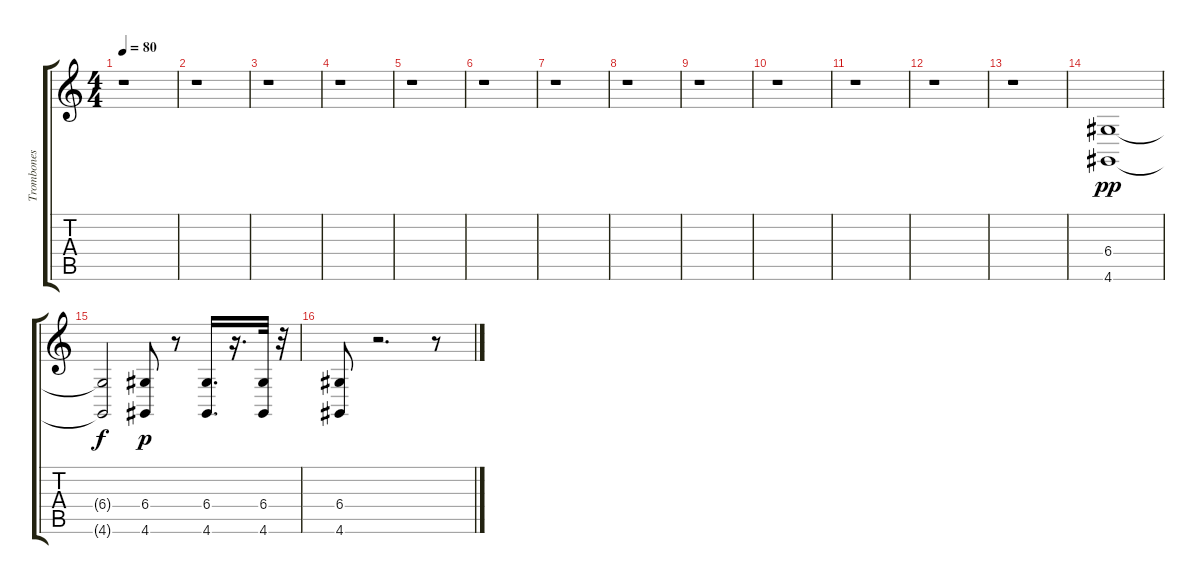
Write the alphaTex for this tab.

\track ("Trombones" "Trombones") {instrument pizzicatostrings}
\staff {score tabs}
\tuning (E4 B3 G3 D3 A2 E2) {hide}
\ts (4 4)
\tempo 80
\clef g2
\ks c
r.1{dy f} |
r.1 |
r.1 |
r.1 |
r.1 |
r.1 |
r.1 |
r.1 |
r.1 |
r.1 |
r.1 |
r.1 |
r.1 |
(6.4 4.6).1{dy pp} |
(6.4{t} 4.6{t}).2{dy f} (6.4 4.6).8{dy p} r.8 (6.4 4.6).16{d} r.16{d} (6.4 4.6).32 r.32 |
(6.4 4.6).8 r.2{d} r.8
